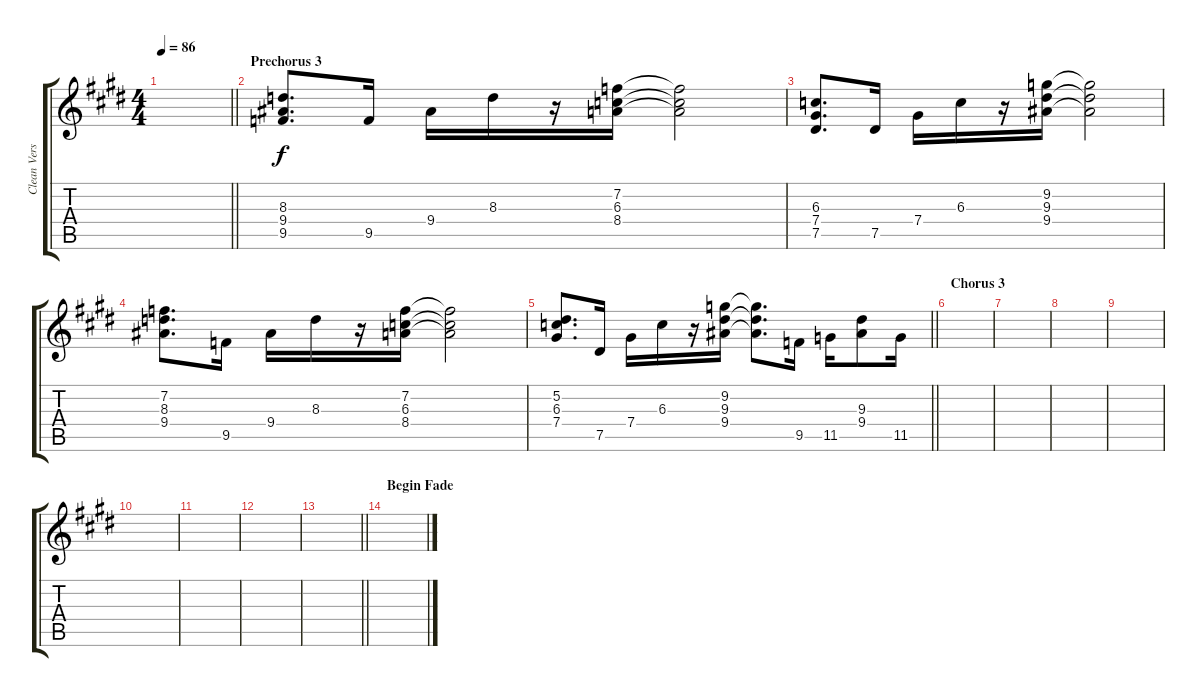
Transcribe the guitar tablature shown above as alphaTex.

\track ("Clean Verse (Electric 2)" "Clean Vers") {instrument electricguitarclean}
\staff {score tabs}
\tuning (Eb4 Bb3 Gb3 Db3 Ab2 Eb2) {hide}
\ts (4 4)
\tempo 86
\clef g2
\barLineRight lightlight
\ks e
|
\section ("" "Prechorus 3")
(8.3 9.4 9.5).8{d} 9.5.16 9.4.16 8.3.16 r.16 (7.2 6.3 8.4).16 (7.2{t} 6.3{t} 8.4{t}).2 |
(6.3 7.4 7.5).8{d} 7.5.16 7.4.16 6.3.16 r.16 (9.2 9.3 9.4).16 (9.2{t} 9.3{t} 9.4{t}).2 |
(7.2 8.3 9.4).8{d} 9.5.16 9.4.16 8.3.16 r.16 (7.2 6.3 8.4).16 (7.2{t} 6.3{t} 8.4{t}).2 |
\barLineRight lightlight
(5.2 6.3 7.4).8{d} 7.5.16 7.4.16 6.3.16 r.16 (9.2 9.3 9.4).16 (9.2{t} 9.3{t} 9.4{t}).8{d} 9.5.16 11.5.16 (9.3 9.4).8 11.5.16 |
\section ("" "Chorus 3")
|
|
|
|
|
|
|
\barLineRight lightlight
|
\section ("" "Begin Fade")
